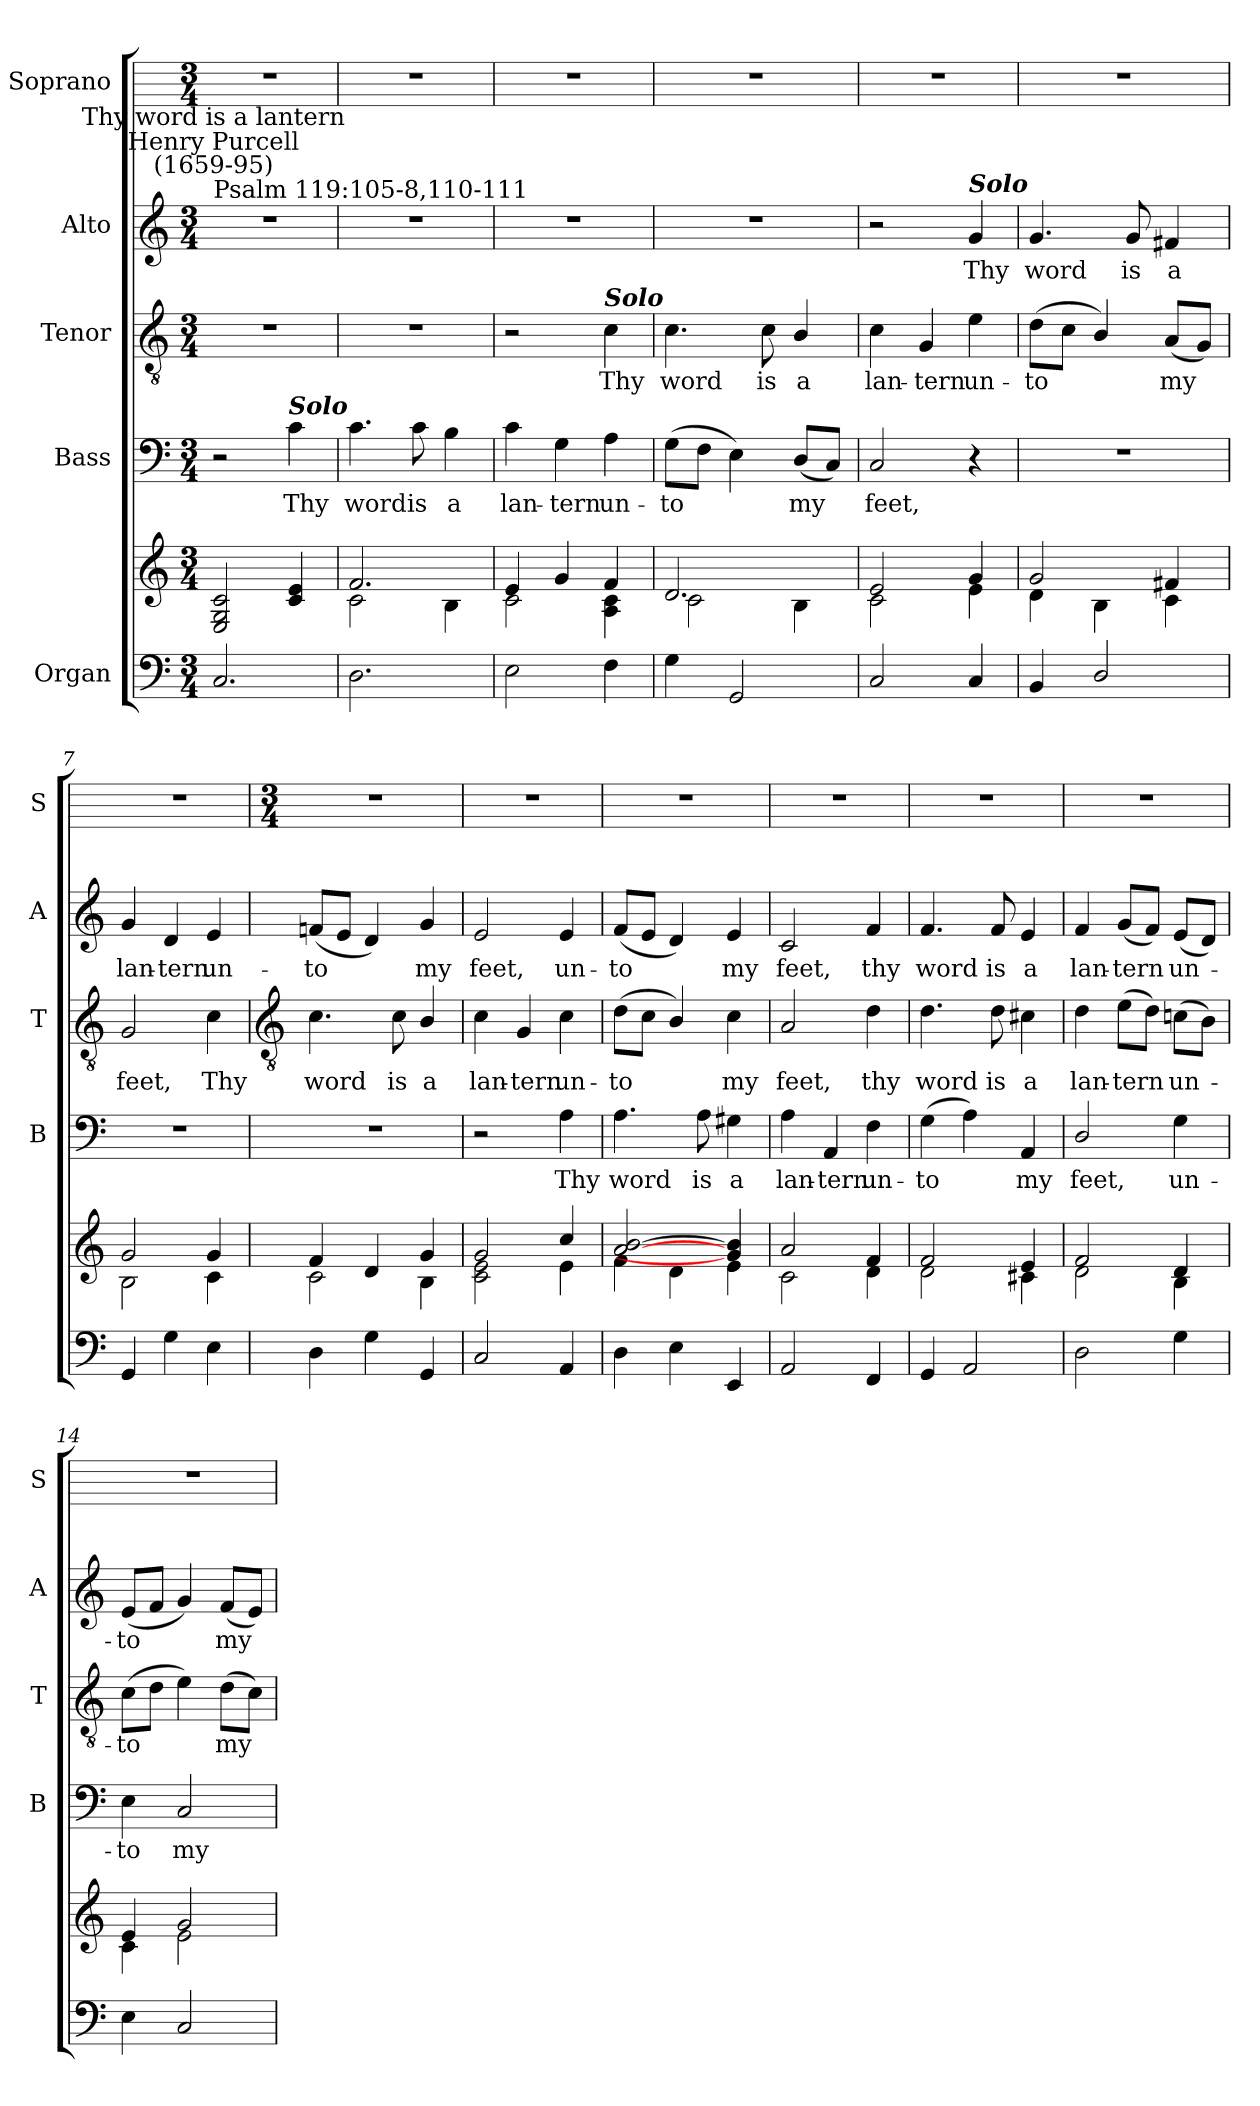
**kern	**kern	**kern	**text	**kern	**text	**kern	**text	**kern
*part5	*part5	*part4	*part4	*part3	*part3	*part2	*part2	*part1
*staff6	*staff5	*staff4	*staff4	*staff3	*staff3	*staff2	*staff2	*staff1
*I"Organ	*	*I"Bass	*	*I"Tenor	*	*I"Alto	*	*I"Soprano
*	*	*I'B	*	*I'T	*	*I'A	*	*I'S
*clefF4	*clefG2	*clefF4	*	*clefGv2	*	*clefG2	*	*
*k[]	*k[]	*k[]	*	*k[]	*	*k[]	*	*
*C:	*C:	*C:	*	*C:	*	*C:	*	*
*M3/4	*M3/4	*M3/4	*	*M3/4	*	*M3/4	*	*M3/4
=1	=1	=1	=1	=1	=1	=1	=1	=1
*	*^	*	*	*	*	*	*	*
!	!	!	!	!	!	!	!LO:TX:a:t=Psalm 119&colon;105-8,110-111	!	!
!	!	!	!	!	!	!	!LO:TX:a:cj:t=Henry Purcell\n(1659-95)	!	!
!	!	!	!	!	!	!	!LO:TX:a:cj:t=Thy word is a lantern	!	!
!	!	!	!	!	!LO:N:vis=1	!	!LO:N:vis=1	!	!
2.C	2E/ 2G/ 2c/	2ryy	2r	.	2.r	.	2.r	.	2.r
!	!	!	!LO:TX:a:Bi:t=Solo	!	!	!	!	!	!
!	!	!	!	!LO:LY:b	!	!	!	!	!
.	4c/ 4e/	4ryy	4c	Thy	.	.	.	.	.
=2	=2	=2	=2	=2	=2	=2	=2	=2	=2
!	!	!	!	!LO:LY:b	!LO:N:vis=1	!	!LO:N:vis=1	!	!
2.D	2.f/	2c\	4.c	word	2.r	.	2.r	.	2.r
!	!	!	!	!LO:LY:b	!	!	!	!	!
.	.	.	8c	is	.	.	.	.	.
!	!	!	!	!LO:LY:b	!	!	!	!	!
.	.	4B\	4B	a	.	.	.	.	.
=3	=3	=3	=3	=3	=3	=3	=3	=3	=3
!	!	!	!	!LO:LY:b	!	!	!LO:N:vis=1	!	!
2E	4e/	2c\	4c	lan-	2r	.	2.r	.	2.r
!	!	!	!	!LO:LY:b	!	!	!	!	!
.	4g/	.	4G	-tern	.	.	.	.	.
!	!	!	!	!	!LO:TX:a:Bi:t=Solo	!	!	!	!
!	!	!	!	!LO:LY:b	!	!LO:LY:b	!	!	!
4F	4f/	4A\ 4c\	4A	un-	4c	Thy	.	.	.
=4	=4	=4	=4	=4	=4	=4	=4	=4	=4
!	!	!	!	!LO:LY:b	!	!LO:LY:b	!LO:N:vis=1	!	!
4G	2.d/	2c\	(>8GL	-to	4.c	word	2.r	.	2.r
.	.	.	8FJ	.	.	.	.	.	.
2GG	.	.	4E)	.	.	.	.	.	.
!	!	!	!	!	!	!LO:LY:b	!	!	!
.	.	.	.	.	8c	is	.	.	.
!	!	!	!	!LO:LY:b	!	!LO:LY:b	!	!	!
.	.	4B\	(<8DL	my	4B/	a	.	.	.
.	.	.	8CJ)	.	.	.	.	.	.
=5	=5	=5	=5	=5	=5	=5	=5	=5	=5
!	!	!	!	!LO:LY:b	!	!LO:LY:b	!	!	!
2C	2e/	2c\	2C	feet,	4c	lan-	2r	.	2.r
!	!	!	!	!	!	!LO:LY:b	!	!	!
.	.	.	.	.	4G	-tern	.	.	.
!	!	!	!	!	!	!	!LO:TX:a:Bi:t=Solo	!	!
!	!	!	!	!	!	!LO:LY:b	!	!LO:LY:b	!
4C	4g/	4e\	4r	.	4e	un-	4g	Thy	.
=6	=6	=6	=6	=6	=6	=6	=6	=6	=6
!	!	!	!LO:N:vis=1	!	!	!LO:LY:b	!	!LO:LY:b	!
4BB	2g/	4d\	2.r	.	(>8dL	-to	4.g	word	2.r
.	.	.	.	.	8cJ	.	.	.	.
2D/	.	4B\	.	.	4B/)	.	.	.	.
!	!	!	!	!	!	!	!	!LO:LY:b	!
.	.	.	.	.	.	.	8g	is	.
!	!	!	!	!	!	!LO:LY:b	!	!LO:LY:b	!
.	4f#X/	4c\	.	.	(<8AL	my	4f#X	a	.
.	.	.	.	.	8GJ)	.	.	.	.
=7	=7	=7	=7	=7	=7	=7	=7	=7	=7
!	!	!	!LO:N:vis=1	!	!	!LO:LY:b	!	!LO:LY:b	!
4GG	2g/	2B\	2.r	.	2G	feet,	4g	lan-	2.r
!	!	!	!	!	!	!	!	!LO:LY:b	!
4G	.	.	.	.	.	.	4d	-tern	.
!	!	!	!	!	!	!LO:LY:b	!	!LO:LY:b	!
4E	4g/	4c\	.	.	4c	Thy	4e	un-	.
!!LO:LB:g=z
=8	=8	=8	=8	=8	=8	=8	=8	=8	=8
*	*	*	*	*	*clefGv2	*	*	*	*
*	*	*	*	*	*	*	*	*	*M3/4
!	!	!	!LO:N:vis=1	!	!	!LO:LY:b	!	!LO:LY:b	!
4D	4f/	2c\	2.r	.	4.c	word	(<8fnL	-to	2.r
.	.	.	.	.	.	.	8eJ	.	.
4G	4d/	.	.	.	.	.	4d)	.	.
!	!	!	!	!	!	!LO:LY:b	!	!	!
.	.	.	.	.	8c	is	.	.	.
!	!	!	!	!	!	!LO:LY:b	!	!LO:LY:b	!
4GG	4g/	4B\	.	.	4B/	a	4g	my	.
=9	=9	=9	=9	=9	=9	=9	=9	=9	=9
!	!	!	!	!	!	!LO:LY:b	!	!LO:LY:b	!
2C	2g/	2c\ 2e\	2r	.	4c	lan-	2e	feet,	2.r
!	!	!	!	!	!	!LO:LY:b	!	!	!
.	.	.	.	.	4G	-tern	.	.	.
!	!	!	!	!LO:LY:b	!	!LO:LY:b	!	!LO:LY:b	!
4AA	4cc/	4e\	4A	Thy	4c	un-	4e	un-	.
=10	=10	=10	=10	=10	=10	=10	=10	=10	=10
!	!	!	!	!LO:LY:b	!	!LO:LY:b	!	!LO:LY:b	!
4D	[2a/ [2b/	4f\	4.A	word	(>8dL	-to	(<8fL	-to	2.r
.	.	.	.	.	8cJ	.	8eJ	.	.
4E	.	4d\	.	.	4B/)	.	4d)	.	.
!	!	!	!	!LO:LY:b	!	!	!	!	!
.	.	.	8A	is	.	.	.	.	.
!	!	!	!	!LO:LY:b	!	!LO:LY:b	!	!LO:LY:b	!
4EE	4g#/] 4b/]	4e\	4G#X	a	4c	my	4e	my	.
=11	=11	=11	=11	=11	=11	=11	=11	=11	=11
!	!	!	!	!LO:LY:b	!	!LO:LY:b	!	!LO:LY:b	!
2AA	2a/	2c\	4A	lan-	2A	feet,	2c	feet,	2.r
!	!	!	!	!LO:LY:b	!	!	!	!	!
.	.	.	4AA	-tern	.	.	.	.	.
!	!	!	!	!LO:LY:b	!	!LO:LY:b	!	!LO:LY:b	!
4FF	4f/	4d\	4F	un-	4d	thy	4f	thy	.
=12	=12	=12	=12	=12	=12	=12	=12	=12	=12
!	!	!	!	!LO:LY:b	!	!LO:LY:b	!	!LO:LY:b	!
4GG	2f/	2d\	(>4G	-to	4.d	word	4.f	word	2.r
2AA	.	.	4A)	.	.	.	.	.	.
!	!	!	!	!	!	!LO:LY:b	!	!LO:LY:b	!
.	.	.	.	.	8d	is	8f	is	.
!	!	!	!	!LO:LY:b	!	!LO:LY:b	!	!LO:LY:b	!
.	4e/	4c#X\	4AA	my	4c#X	a	4e	a	.
=13	=13	=13	=13	=13	=13	=13	=13	=13	=13
!	!	!	!	!LO:LY:b	!	!LO:LY:b	!	!LO:LY:b	!
2D	2f/	2d\	2D/	feet,	4d	lan-	4f	lan-	2.r
!	!	!	!	!	!	!LO:LY:b	!	!LO:LY:b	!
.	.	.	.	.	(>8eL	-tern	(<8gL	-tern	.
.	.	.	.	.	8dJ)	.	8fJ)	.	.
!	!	!	!	!LO:LY:b	!	!LO:LY:b	!	!LO:LY:b	!
4G	4d/	4B\	4G	un-	(>8cnL	un-	(<8eL	un-	.
.	.	.	.	.	8BJ)	.	8dJ)	.	.
=14	=14	=14	=14	=14	=14	=14	=14	=14	=14
!	!	!	!	!LO:LY:b	!	!LO:LY:b	!	!LO:LY:b	!
4E	4e/	4c\	4E	-to	(>8cL	to	(<8eL	to	2.r
.	.	.	.	.	8dJ	.	8fJ	.	.
!	!	!	!	!LO:LY:b	!	!	!	!	!
2C	2g/	2e\	2C	my	4e)	.	4g)	.	.
!	!	!	!	!	!	!LO:LY:b	!	!LO:LY:b	!
.	.	.	.	.	(>8dL	my	(<8fL	my	.
.	.	.	.	.	8cJ)	.	8eJ)	.	.
*	*v	*v	*	*	*	*	*	*	*
=	=	=	=	=	=	=	=	=
*-	*-	*-	*-	*-	*-	*-	*-	*-
